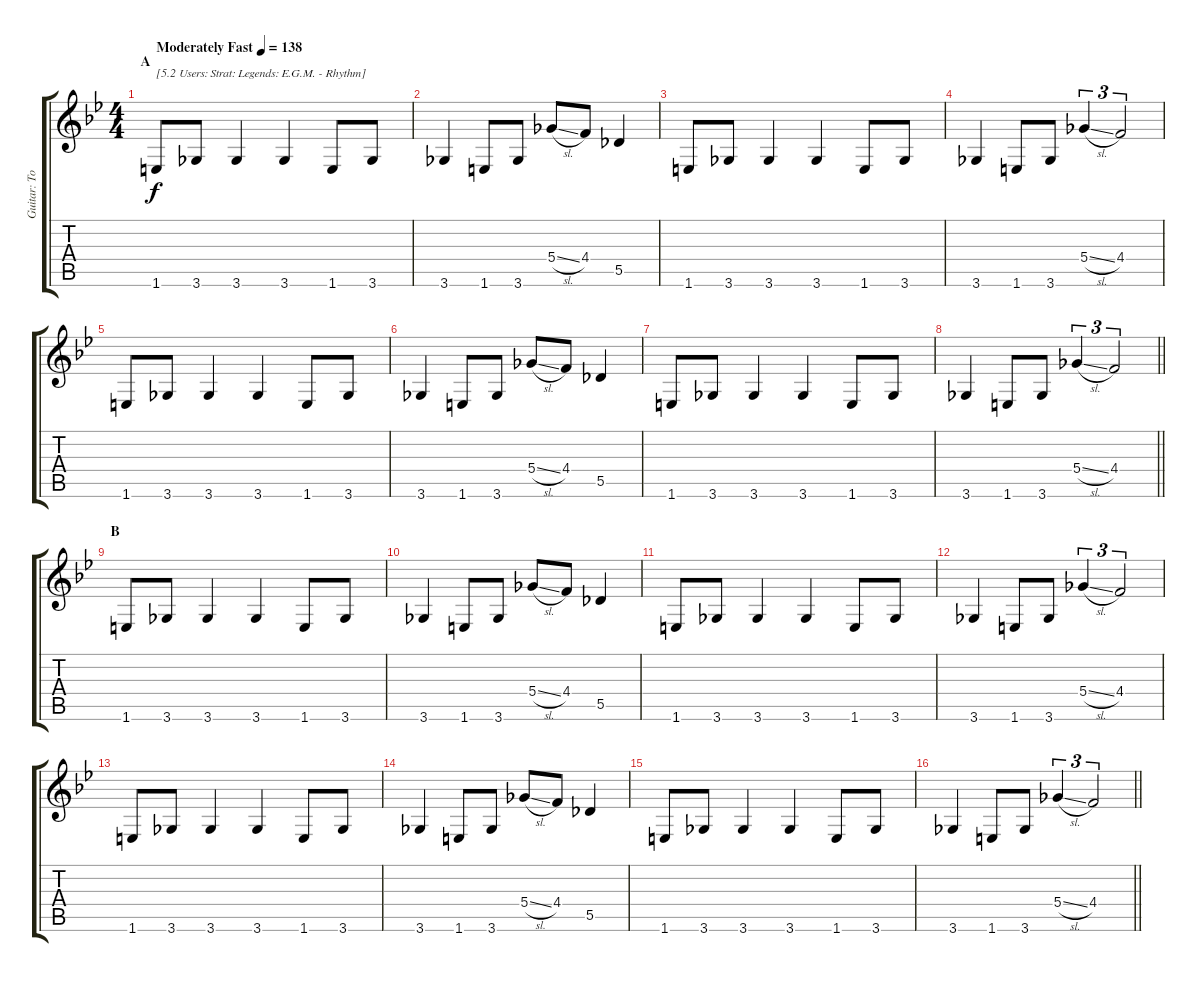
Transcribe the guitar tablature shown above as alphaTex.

\track ("Guitar: Tony" "Guitar: To") {instrument distortionguitar}
\staff {score tabs}
\tuning (Eb4 Bb3 Gb3 Db3 Ab2 Eb2) {hide}
\ts (4 4)
\section ("" "A")
\tempo (138 "Moderately Fast")
\clef g2
\ks bb
1.6.8{txt "[5.2 Users: Strat: Legends: E.G.M. - Rhythm]" dy f instrument distortionguitar} 3.6.8 3.6.4 3.6.4 1.6.8 3.6.8 |
3.6.4 1.6.8 3.6.8 5.4{sl}.8 4.4.8 5.5.4 |
1.6.8 3.6.8 3.6.4 3.6.4 1.6.8 3.6.8 |
3.6.4 1.6.8 3.6.8 5.4{sl}.4{tu (3 2)} 4.4.2{tu (3 2)} |
1.6.8 3.6.8 3.6.4 3.6.4 1.6.8 3.6.8 |
3.6.4 1.6.8 3.6.8 5.4{sl}.8 4.4.8 5.5.4 |
1.6.8 3.6.8 3.6.4 3.6.4 1.6.8 3.6.8 |
\barLineRight lightlight
3.6.4 1.6.8 3.6.8 5.4{sl}.4{tu (3 2)} 4.4.2{tu (3 2)} |
\section ("" "B")
1.6.8 3.6.8 3.6.4 3.6.4 1.6.8 3.6.8 |
3.6.4 1.6.8 3.6.8 5.4{sl}.8 4.4.8 5.5.4 |
1.6.8 3.6.8 3.6.4 3.6.4 1.6.8 3.6.8 |
3.6.4 1.6.8 3.6.8 5.4{sl}.4{tu (3 2)} 4.4.2{tu (3 2)} |
1.6.8 3.6.8 3.6.4 3.6.4 1.6.8 3.6.8 |
3.6.4 1.6.8 3.6.8 5.4{sl}.8 4.4.8 5.5.4 |
1.6.8 3.6.8 3.6.4 3.6.4 1.6.8 3.6.8 |
\barLineRight lightlight
3.6.4 1.6.8 3.6.8 5.4{sl}.4{tu (3 2)} 4.4.2{tu (3 2)}
